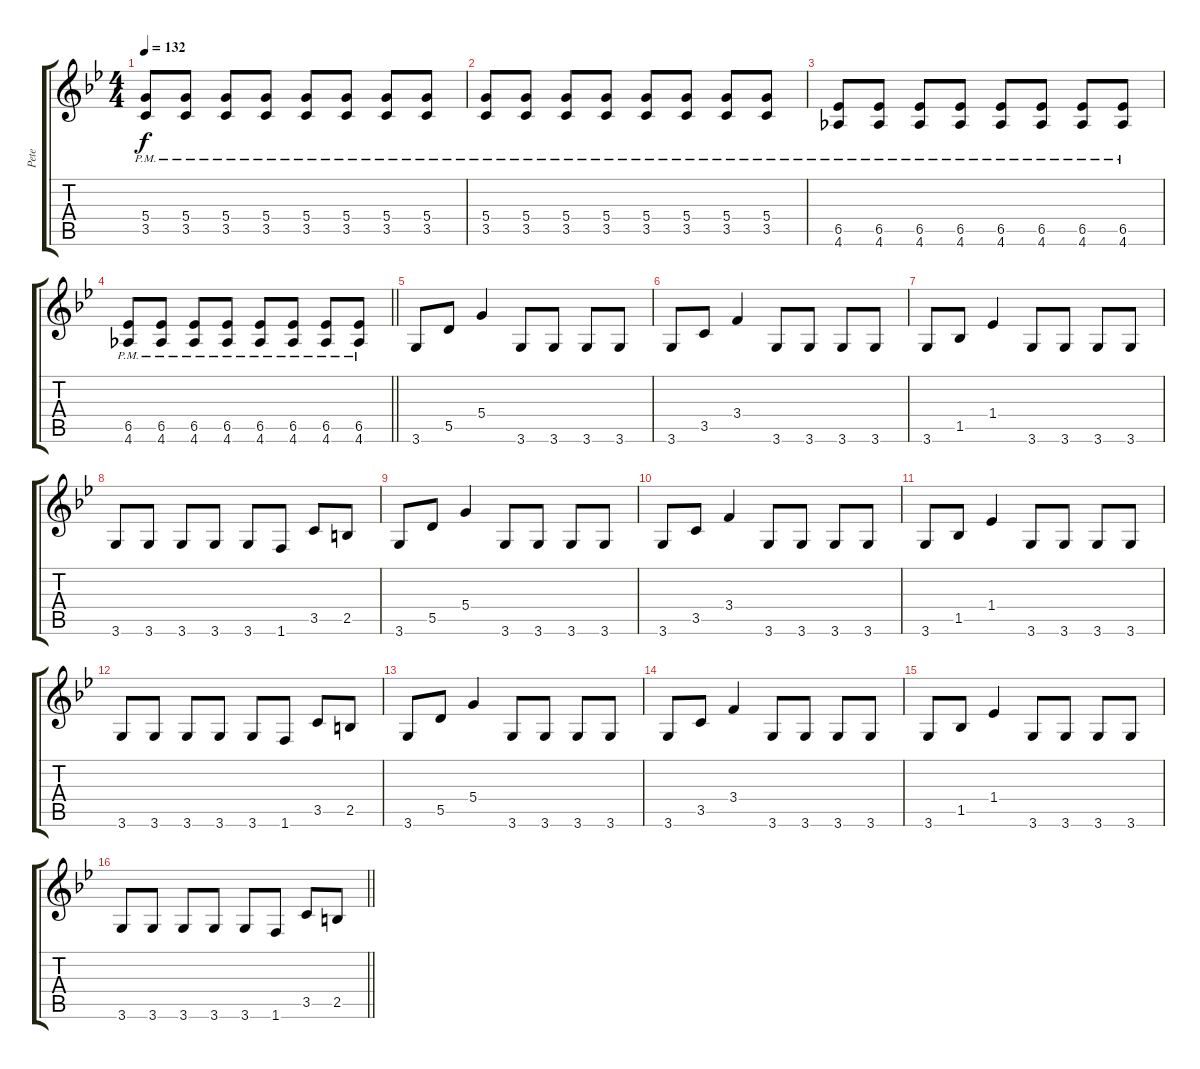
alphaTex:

\track ("Pete" "Pete") {instrument distortionguitar}
\staff {score tabs}
\tuning (E4 B3 G3 D3 A2 E2) {hide}
\ts (4 4)
\tempo 132
\clef g2
\ks gminor
(5.4{pm} 3.5{pm}).8{dy f} (5.4{pm} 3.5{pm}).8 (5.4{pm} 3.5{pm}).8 (5.4{pm} 3.5{pm}).8 (5.4{pm} 3.5{pm}).8 (5.4{pm} 3.5{pm}).8 (5.4{pm} 3.5{pm}).8 (5.4{pm} 3.5{pm}).8 |
(5.4{pm} 3.5{pm}).8 (5.4{pm} 3.5{pm}).8 (5.4{pm} 3.5{pm}).8 (5.4{pm} 3.5{pm}).8 (5.4{pm} 3.5{pm}).8 (5.4{pm} 3.5{pm}).8 (5.4{pm} 3.5{pm}).8 (5.4{pm} 3.5{pm}).8 |
(6.5{pm} 4.6{pm}).8 (6.5{pm} 4.6{pm}).8 (6.5{pm} 4.6{pm}).8 (6.5{pm} 4.6{pm}).8 (6.5{pm} 4.6{pm}).8 (6.5{pm} 4.6{pm}).8 (6.5{pm} 4.6{pm}).8 (6.5{pm} 4.6{pm}).8 |
\barLineRight lightlight
(6.5{pm} 4.6{pm}).8 (6.5{pm} 4.6{pm}).8 (6.5{pm} 4.6{pm}).8 (6.5{pm} 4.6{pm}).8 (6.5{pm} 4.6{pm}).8 (6.5{pm} 4.6{pm}).8 (6.5{pm} 4.6{pm}).8 (6.5{pm} 4.6{pm}).8 |
3.6.8 5.5.8 5.4.4 3.6.8 3.6.8 3.6.8 3.6.8 |
3.6.8 3.5.8 3.4.4 3.6.8 3.6.8 3.6.8 3.6.8 |
3.6.8 1.5.8 1.4.4 3.6.8 3.6.8 3.6.8 3.6.8 |
3.6.8 3.6.8 3.6.8 3.6.8 3.6.8 1.6.8 3.5.8 2.5.8 |
3.6.8 5.5.8 5.4.4 3.6.8 3.6.8 3.6.8 3.6.8 |
3.6.8 3.5.8 3.4.4 3.6.8 3.6.8 3.6.8 3.6.8 |
3.6.8 1.5.8 1.4.4 3.6.8 3.6.8 3.6.8 3.6.8 |
3.6.8 3.6.8 3.6.8 3.6.8 3.6.8 1.6.8 3.5.8 2.5.8 |
3.6.8 5.5.8 5.4.4 3.6.8 3.6.8 3.6.8 3.6.8 |
3.6.8 3.5.8 3.4.4 3.6.8 3.6.8 3.6.8 3.6.8 |
3.6.8 1.5.8 1.4.4 3.6.8 3.6.8 3.6.8 3.6.8 |
\barLineRight lightlight
3.6.8 3.6.8 3.6.8 3.6.8 3.6.8 1.6.8 3.5.8 2.5.8
